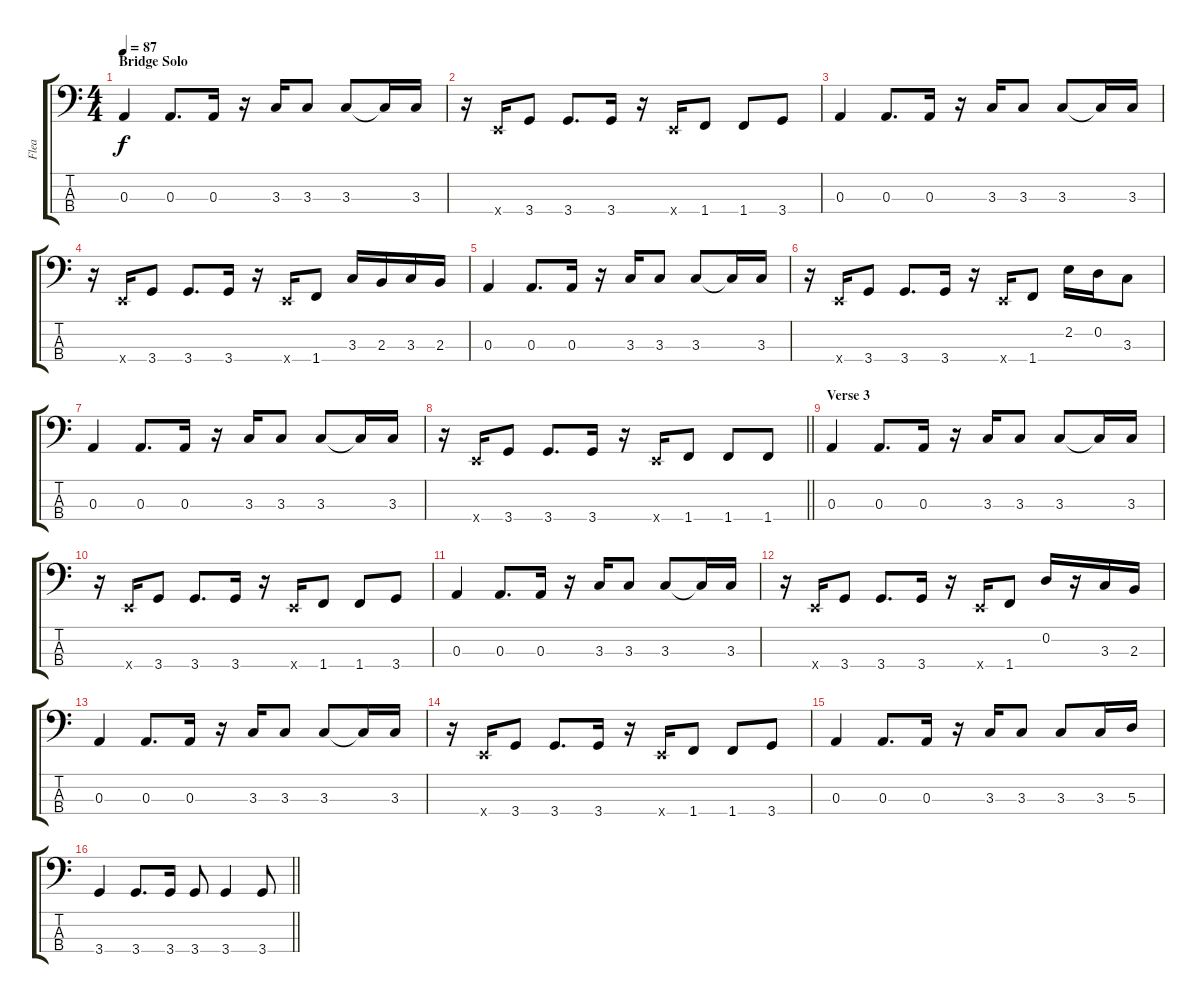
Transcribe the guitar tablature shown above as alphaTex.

\track ("Flea" "Flea") {instrument electricbassfinger}
\staff {score tabs}
\tuning (G2 D2 A1 E1) {hide}
\ts (4 4)
\section ("" "Bridge Solo")
\tempo 87
\clef f4
\ks c
0.3.4{dy f} 0.3.8{d} 0.3.16 r.16 3.3.16 3.3.8 3.3.8 3.3{t}.16 3.3.16 |
r.16 0.4{x}.16 3.4.8 3.4.8{d} 3.4.16 r.16 0.4{x}.16 1.4.8 1.4.8 3.4.8 |
0.3.4 0.3.8{d} 0.3.16 r.16 3.3.16 3.3.8 3.3.8 3.3{t}.16 3.3.16 |
r.16 0.4{x}.16 3.4.8 3.4.8{d} 3.4.16 r.16 0.4{x}.16 1.4.8 3.3.16 2.3.16 3.3.16 2.3.16 |
0.3.4 0.3.8{d} 0.3.16 r.16 3.3.16 3.3.8 3.3.8 3.3{t}.16 3.3.16 |
r.16 0.4{x}.16 3.4.8 3.4.8{d} 3.4.16 r.16 0.4{x}.16 1.4.8 2.2.16 0.2.16 3.3.8 |
0.3.4 0.3.8{d} 0.3.16 r.16 3.3.16 3.3.8 3.3.8 3.3{t}.16 3.3.16 |
\barLineRight lightlight
r.16 0.4{x}.16 3.4.8 3.4.8{d} 3.4.16 r.16 0.4{x}.16 1.4.8 1.4.8 1.4.8 |
\section ("" "Verse 3")
0.3.4 0.3.8{d} 0.3.16 r.16 3.3.16 3.3.8 3.3.8 3.3{t}.16 3.3.16 |
r.16 0.4{x}.16 3.4.8 3.4.8{d} 3.4.16 r.16 0.4{x}.16 1.4.8 1.4.8 3.4.8 |
0.3.4 0.3.8{d} 0.3.16 r.16 3.3.16 3.3.8 3.3.8 3.3{t}.16 3.3.16 |
r.16 0.4{x}.16 3.4.8 3.4.8{d} 3.4.16 r.16 0.4{x}.16 1.4.8 0.2.16 r.16 3.3.16 2.3.16 |
0.3.4 0.3.8{d} 0.3.16 r.16 3.3.16 3.3.8 3.3.8 3.3{t}.16 3.3.16 |
r.16 0.4{x}.16 3.4.8 3.4.8{d} 3.4.16 r.16 0.4{x}.16 1.4.8 1.4.8 3.4.8 |
0.3.4 0.3.8{d} 0.3.16 r.16 3.3.16 3.3.8 3.3.8 3.3.16 5.3.16 |
\barLineRight lightlight
3.4.4 3.4.8{d} 3.4.16 3.4.8 3.4.4 3.4.8
